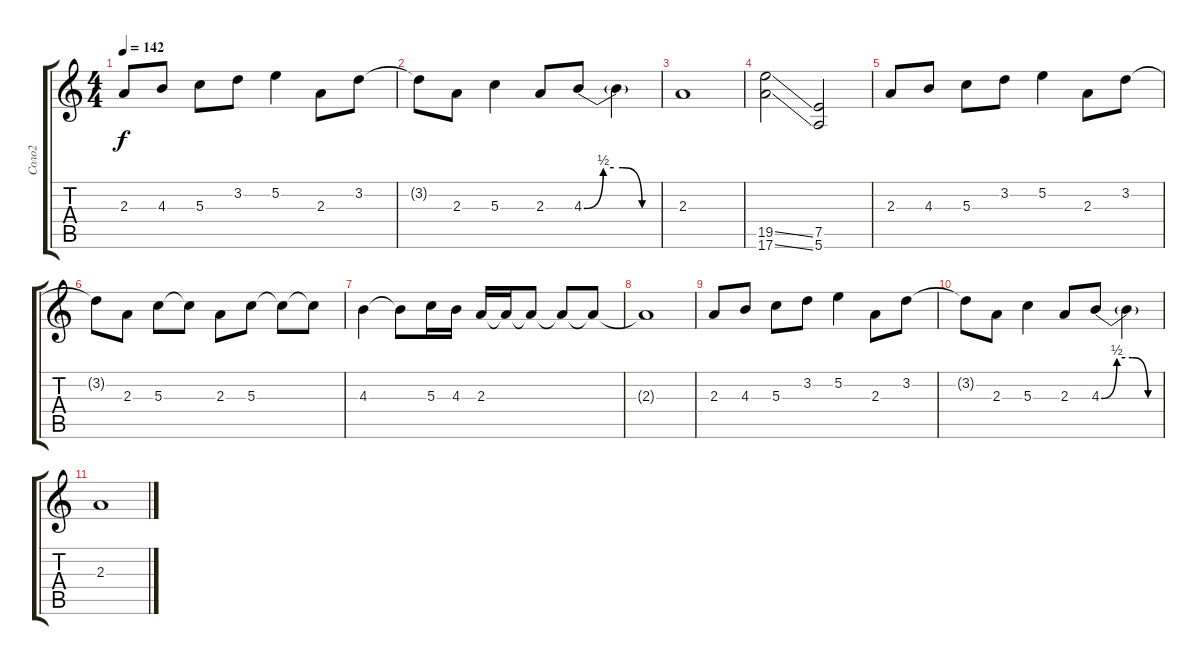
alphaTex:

\track ("Соло2" "Соло2") {instrument distortionguitar}
\staff {score tabs}
\tuning (E4 B3 G3 D3 A2 E2) {hide}
\ts (4 4)
\tempo 142
\clef g2
\ks c
2.3.8{dy f} 4.3.8 5.3.8 3.2.8 5.2.4 2.3.8 3.2.8 |
3.2{t}.8 2.3.8 5.3.4 2.3.8 4.3{be (custom 0 0 15 2 23 2 30 2 45 0 60 0)}.8 4.3{t}.4 |
2.3.1 |
(19.5{ss} 17.6{ss}).2 (7.5 5.6).2 |
2.3.8 4.3.8 5.3.8 3.2.8 5.2.4 2.3.8 3.2.8 |
3.2{t}.8 2.3.8 5.3.8 5.3{t}.8 2.3.8 5.3.8 5.3{t}.8 5.3{t}.8 |
4.3.4 4.3{t}.8 5.3.16 4.3.16 2.3.16 2.3{t}.16 2.3{t}.8 2.3{t}.8 2.3{t}.8 |
2.3{t}.1 |
2.3.8 4.3.8 5.3.8 3.2.8 5.2.4 2.3.8 3.2.8 |
3.2{t}.8 2.3.8 5.3.4 2.3.8 4.3{be (custom 0 0 15 2 23 2 30 2 45 0 60 0)}.8 4.3{t}.4 |
2.3.1
